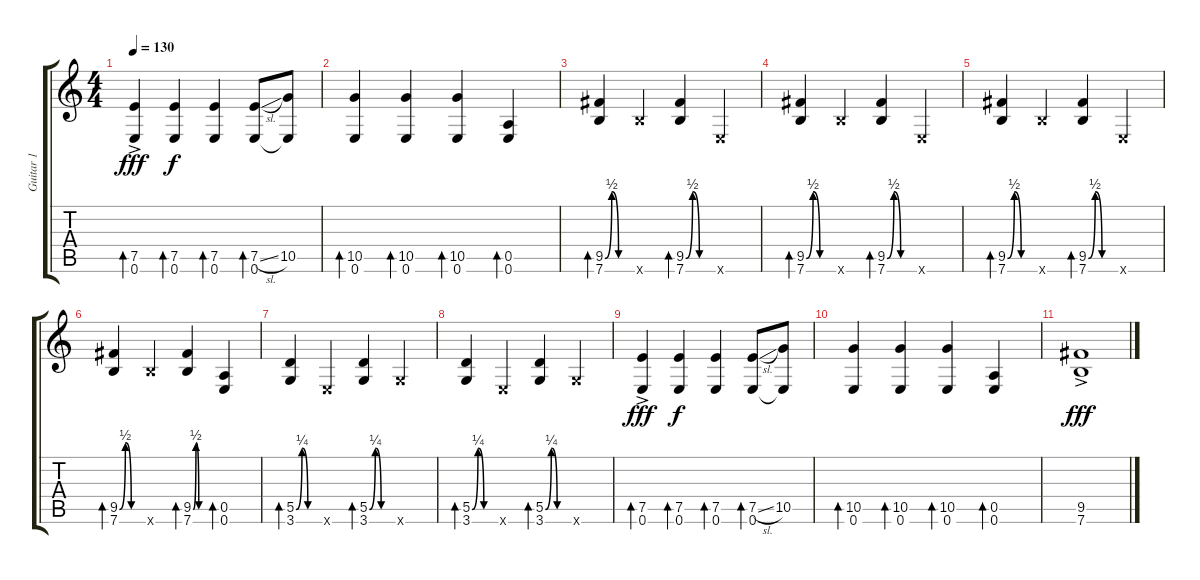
\track ("Guitar 1" "Guitar 1") {instrument acousticguitarsteel}
\staff {score tabs}
\tuning (E4 B3 G3 D3 A2 E2) {hide}
\ts (4 4)
\tempo 130
\clef g2
\ks c
(7.5 0.6{ac}).4{bd 30 dy fff} (7.5 0.6).4{bd 30 dy f} (7.5 0.6).4{bd 30} (7.5{sl} 0.6).8{bd 30} (10.5 0.6{t}).8 |
(10.5 0.6).4{bd 30} (10.5 0.6).4{bd 30} (10.5 0.6).4{bd 30} (0.5 0.6).4{bd 30} |
(9.5{be (custom 0 0 15 2 30 0 60 0)} 7.6).4{bd 30} 7.6{x}.4 (9.5{be (custom 0 0 15 2 30 0 60 0)} 7.6).4{bd 30} 0.6{x}.4 |
(9.5{be (custom 0 0 15 2 30 0 60 0)} 7.6).4{bd 30} 7.6{x}.4 (9.5{be (custom 0 0 15 2 30 0 60 0)} 7.6).4{bd 30} 0.6{x}.4 |
(9.5{be (custom 0 0 15 2 30 0 60 0)} 7.6).4{bd 30} 7.6{x}.4 (9.5{be (custom 0 0 15 2 30 0 60 0)} 7.6).4{bd 30} 0.6{x}.4 |
(9.5{be (custom 0 0 15 2 30 0 60 0)} 7.6).4{bd 30} 7.6{x}.4 (9.5{be (custom 0 0 15 2 30 0 60 0)} 7.6).4{bd 30} (0.5 0.6).4{bd 30} |
(5.5{be (custom 0 0 15 1 30 0 60 0)} 3.6).4{bd 30} 0.6{x}.4 (5.5{be (custom 0 0 15 1 30 0 60 0)} 3.6).4{bd 30} 3.6{x}.4 |
(5.5{be (custom 0 0 15 1 30 0 60 0)} 3.6).4{bd 30} 0.6{x}.4 (5.5{be (custom 0 0 15 1 30 0 60 0)} 3.6).4{bd 30} 3.6{x}.4 |
(7.5 0.6{ac}).4{bd 30 dy fff} (7.5 0.6).4{bd 30 dy f} (7.5 0.6).4{bd 30} (7.5{sl} 0.6).8{bd 30} (10.5 0.6{t}).8 |
(10.5 0.6).4{bd 30} (10.5 0.6).4{bd 30} (10.5 0.6).4{bd 30} (0.5 0.6).4{bd 30} |
(9.5 7.6{ac}).1{dy fff}
